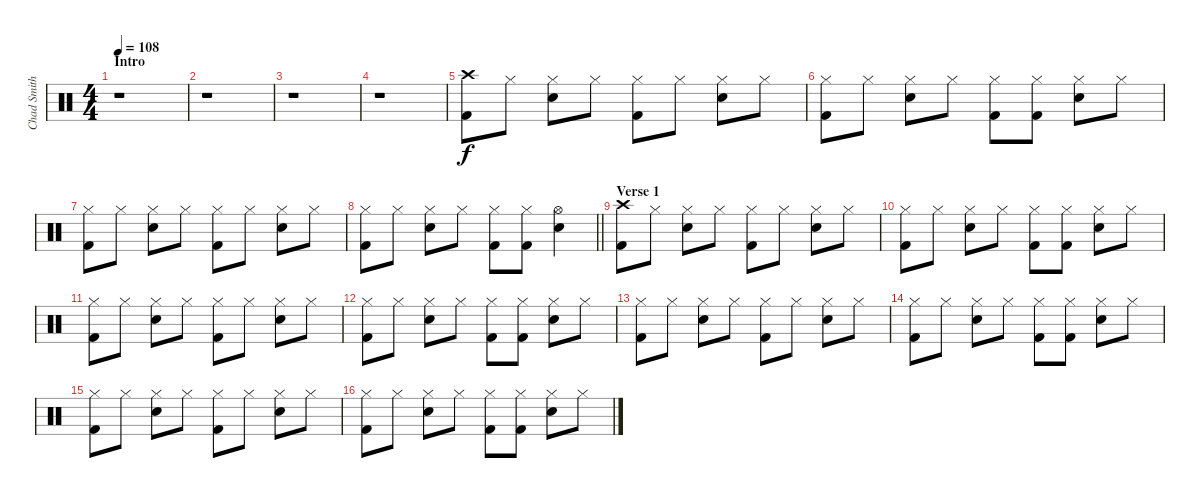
\track ("Chad Smith | Drums" "Chad Smith") {instrument percussion}
\staff {score}
\articulation defaults
\ts (4 4)
\section ("" "Intro")
\tempo 108
\clef neutral
\ks c
r.1{dy f} |
r.1 |
r.1 |
r.1 |
("Crash high (hit)" "Kick (hit) 2").8 "Hi-Hat (closed)".8 ("Hi-Hat (closed)" "Electric Snare (hit)").8 "Hi-Hat (closed)".8 ("Hi-Hat (closed)" "Kick (hit) 2").8 "Hi-Hat (closed)".8 ("Hi-Hat (closed)" "Electric Snare (hit)").8 "Hi-Hat (closed)".8 |
("Hi-Hat (closed)" "Kick (hit) 2").8 "Hi-Hat (closed)".8 ("Hi-Hat (closed)" "Electric Snare (hit)").8 "Hi-Hat (closed)".8 ("Hi-Hat (closed)" "Kick (hit) 2").8 ("Hi-Hat (closed)" "Kick (hit) 2").8 ("Hi-Hat (closed)" "Electric Snare (hit)").8 "Hi-Hat (closed)".8 |
("Hi-Hat (closed)" "Kick (hit) 2").8 "Hi-Hat (closed)".8 ("Hi-Hat (closed)" "Electric Snare (hit)").8 "Hi-Hat (closed)".8 ("Hi-Hat (closed)" "Kick (hit) 2").8 "Hi-Hat (closed)".8 ("Hi-Hat (closed)" "Electric Snare (hit)").8 "Hi-Hat (closed)".8 |
\barLineRight lightlight
("Hi-Hat (closed)" "Kick (hit) 2").8 "Hi-Hat (closed)".8 ("Hi-Hat (closed)" "Electric Snare (hit)").8 "Hi-Hat (closed)".8 ("Hi-Hat (closed)" "Kick (hit) 2").8 ("Hi-Hat (closed)" "Kick (hit) 2").8 ("Hi-Hat (open)" "Electric Snare (hit)").4 |
\section ("" "Verse 1")
("Crash high (hit)" "Kick (hit) 2").8 "Hi-Hat (closed)".8 ("Hi-Hat (closed)" "Electric Snare (hit)").8 "Hi-Hat (closed)".8 ("Hi-Hat (closed)" "Kick (hit) 2").8 "Hi-Hat (closed)".8 ("Hi-Hat (closed)" "Electric Snare (hit)").8 "Hi-Hat (closed)".8 |
("Hi-Hat (closed)" "Kick (hit) 2").8 "Hi-Hat (closed)".8 ("Hi-Hat (closed)" "Electric Snare (hit)").8 "Hi-Hat (closed)".8 ("Hi-Hat (closed)" "Kick (hit) 2").8 ("Hi-Hat (closed)" "Kick (hit) 2").8 ("Hi-Hat (closed)" "Electric Snare (hit)").8 "Hi-Hat (closed)".8 |
("Hi-Hat (closed)" "Kick (hit) 2").8 "Hi-Hat (closed)".8 ("Hi-Hat (closed)" "Electric Snare (hit)").8 "Hi-Hat (closed)".8 ("Hi-Hat (closed)" "Kick (hit) 2").8 "Hi-Hat (closed)".8 ("Hi-Hat (closed)" "Electric Snare (hit)").8 "Hi-Hat (closed)".8 |
("Hi-Hat (closed)" "Kick (hit) 2").8 "Hi-Hat (closed)".8 ("Hi-Hat (closed)" "Electric Snare (hit)").8 "Hi-Hat (closed)".8 ("Hi-Hat (closed)" "Kick (hit) 2").8 ("Hi-Hat (closed)" "Kick (hit) 2").8 ("Hi-Hat (closed)" "Electric Snare (hit)").8 "Hi-Hat (closed)".8 |
("Hi-Hat (closed)" "Kick (hit) 2").8 "Hi-Hat (closed)".8 ("Hi-Hat (closed)" "Electric Snare (hit)").8 "Hi-Hat (closed)".8 ("Hi-Hat (closed)" "Kick (hit) 2").8 "Hi-Hat (closed)".8 ("Hi-Hat (closed)" "Electric Snare (hit)").8 "Hi-Hat (closed)".8 |
("Hi-Hat (closed)" "Kick (hit) 2").8 "Hi-Hat (closed)".8 ("Hi-Hat (closed)" "Electric Snare (hit)").8 "Hi-Hat (closed)".8 ("Hi-Hat (closed)" "Kick (hit) 2").8 ("Hi-Hat (closed)" "Kick (hit) 2").8 ("Hi-Hat (closed)" "Electric Snare (hit)").8 "Hi-Hat (closed)".8 |
("Hi-Hat (closed)" "Kick (hit) 2").8 "Hi-Hat (closed)".8 ("Hi-Hat (closed)" "Electric Snare (hit)").8 "Hi-Hat (closed)".8 ("Hi-Hat (closed)" "Kick (hit) 2").8 "Hi-Hat (closed)".8 ("Hi-Hat (closed)" "Electric Snare (hit)").8 "Hi-Hat (closed)".8 |
("Hi-Hat (closed)" "Kick (hit) 2").8 "Hi-Hat (closed)".8 ("Hi-Hat (closed)" "Electric Snare (hit)").8 "Hi-Hat (closed)".8 ("Hi-Hat (closed)" "Kick (hit) 2").8 ("Hi-Hat (closed)" "Kick (hit) 2").8 ("Hi-Hat (closed)" "Electric Snare (hit)").8 "Hi-Hat (closed)".8
